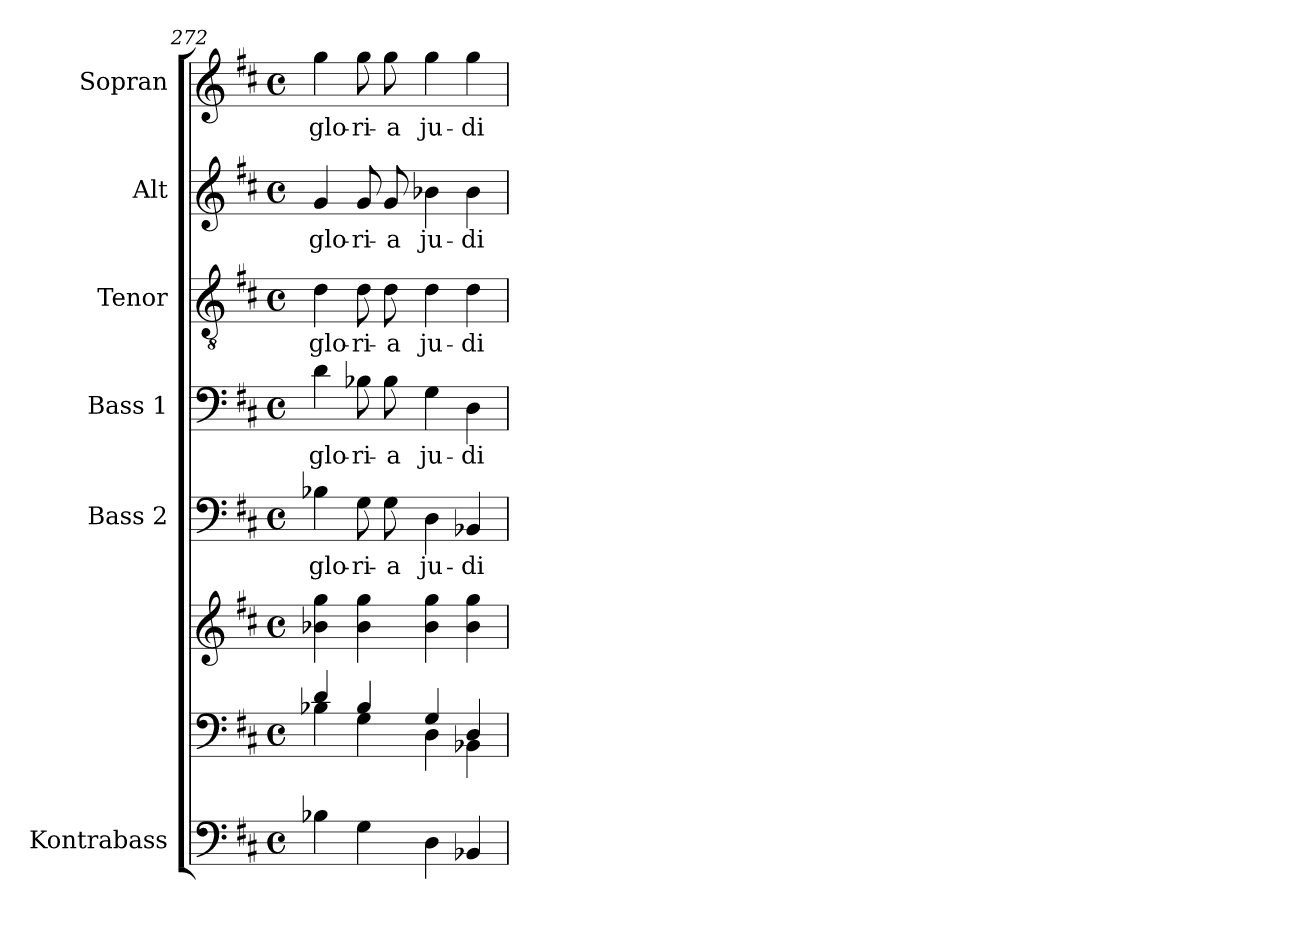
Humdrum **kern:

**kern	**kern	**kern	**kern	**text	**kern	**text	**kern	**text	**kern	**text	**kern	**text
*part7	*part6	*part6	*part5	*part5	*part4	*part4	*part3	*part3	*part2	*part2	*part1	*part1
*staff8	*staff7	*staff6	*staff5	*staff5	*staff4	*staff4	*staff3	*staff3	*staff2	*staff2	*staff1	*staff1
*I"Kontrabass	*	*	*I"Bass 2	*	*I"Bass 1	*	*I"Tenor	*	*I"Alt	*	*I"Sopran	*
*I'Kb.	*	*	*I'B. 2	*	*I'B. 1	*	*I'T.	*	*I'A.	*	*I'S.	*
*clefF4	*clefF4	*clefG2	*clefF4	*	*clefF4	*	*clefGv2	*	*clefG2	*	*clefG2	*
*ITrd7c12	*	*	*	*	*	*	*	*	*	*	*	*
*k[f#c#]	*k[f#c#]	*k[f#c#]	*k[f#c#]	*	*k[f#c#]	*	*k[f#c#]	*	*k[f#c#]	*	*k[f#c#]	*
*D:	*D:	*D:	*D:	*	*D:	*	*D:	*	*D:	*	*D:	*
*M4/4	*M4/4	*M4/4	*M4/4	*	*M4/4	*	*M4/4	*	*M4/4	*	*M4/4	*
*met(c)	*met(c)	*met(c)	*met(c)	*	*met(c)	*	*met(c)	*	*met(c)	*	*met(c)	*
=272	=272	=272	=272	=272	=272	=272	=272	=272	=272	=272	=272	=272
*	*^	*	*	*	*	*	*	*	*	*	*	*
!	!	!	!	!	!LO:LY:b	!	!LO:LY:b	!	!LO:LY:b	!	!LO:LY:b	!	!LO:LY:b
4BB-X\	4d/	4B-X\	4b-X\ 4gg\	4B-X\	glo-	4d\	glo-	4d\	glo-	4g/	glo-	4gg\	glo-
!	!	!	!	!	!LO:LY:b	!	!LO:LY:b	!	!LO:LY:b	!	!LO:LY:b	!	!LO:LY:b
4GG\	4B-/	4G\	4b-\ 4gg\	8G\	-ri-	8B-X\	-ri-	8d\	-ri-	8g/	-ri-	8gg\	-ri-
!	!	!	!	!	!LO:LY:b	!	!LO:LY:b	!	!LO:LY:b	!	!LO:LY:b	!	!LO:LY:b
.	.	.	.	8G\	-a	8B-\	-a	8d\	-a	8g/	-a	8gg\	-a
!	!	!	!	!	!LO:LY:b	!	!LO:LY:b	!	!LO:LY:b	!	!LO:LY:b	!	!LO:LY:b
4DD\	4G/	4D\	4b-\ 4gg\	4D\	ju-	4G\	ju-	4d\	ju-	4b-X\	ju-	4gg\	ju-
!	!	!	!	!	!LO:LY:b	!	!LO:LY:b	!	!LO:LY:b	!	!LO:LY:b	!	!LO:LY:b
4BBB-X/	4D/	4BB-X\	4b-\ 4gg\	4BB-X/	-di-	4D\	-di-	4d\	-di-	4b-\	-di-	4gg\	-di-
*	*v	*v	*	*	*	*	*	*	*	*	*	*	*
=	=	=	=	=	=	=	=	=	=	=	=	=
*-	*-	*-	*-	*-	*-	*-	*-	*-	*-	*-	*-	*-
